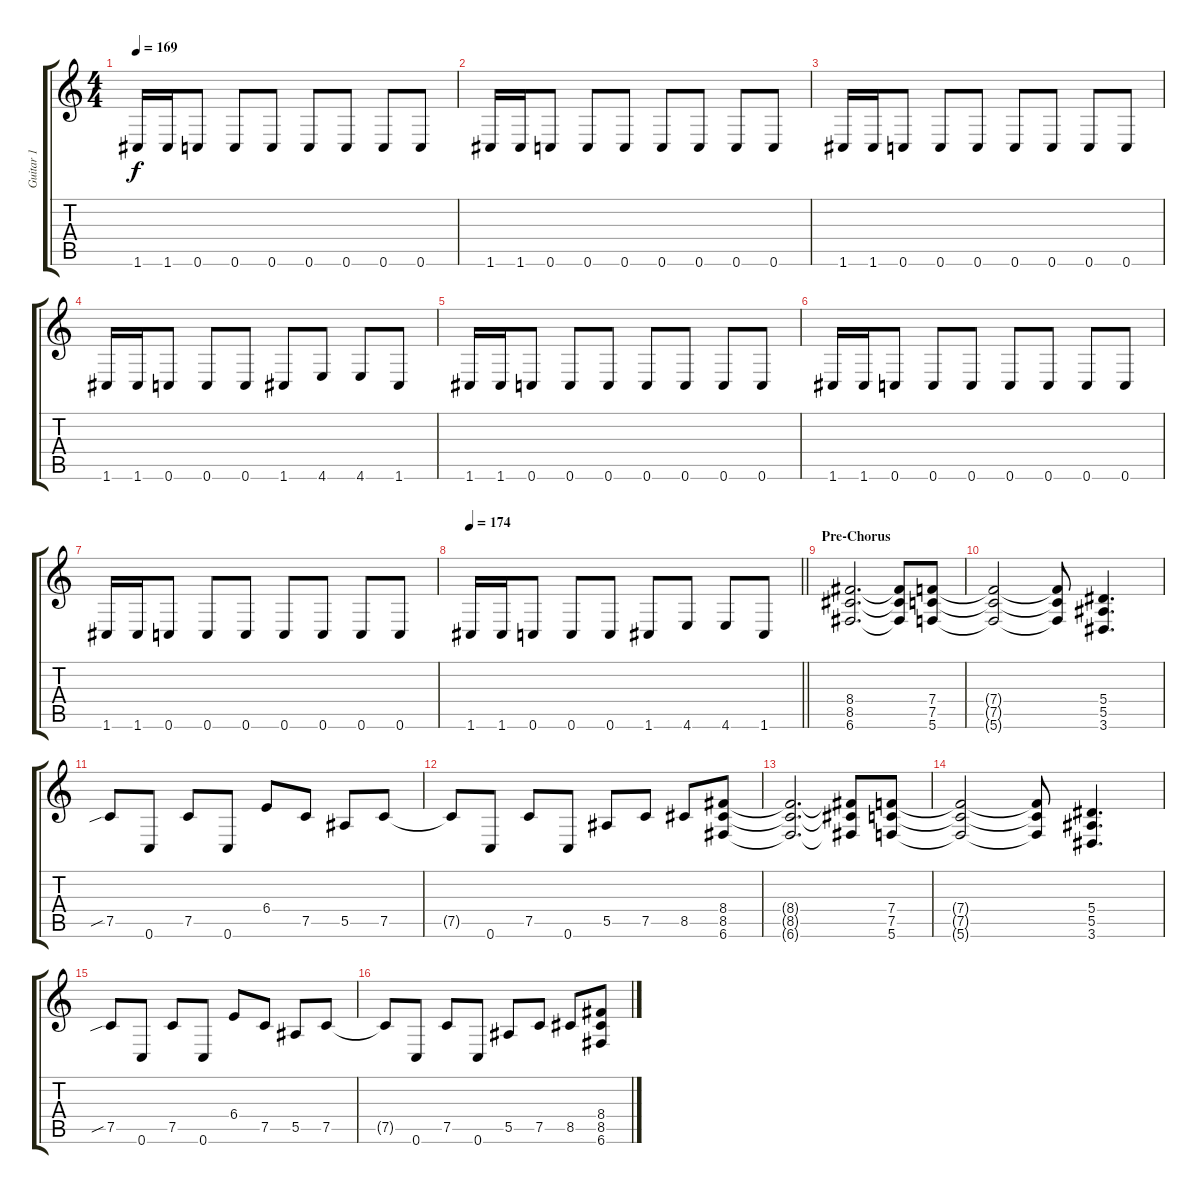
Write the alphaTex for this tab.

\track ("Guitar 1" "Guitar 1") {instrument distortionguitar}
\staff {score tabs}
\tuning (C4 G3 Eb3 Bb2 F2 C2) {hide}
\ts (4 4)
\tempo 169
\clef g2
\ks c
1.6.16{dy f} 1.6.16 0.6.8 0.6.8 0.6.8 0.6.8 0.6.8 0.6.8 0.6.8 |
1.6.16 1.6.16 0.6.8 0.6.8 0.6.8 0.6.8 0.6.8 0.6.8 0.6.8 |
1.6.16 1.6.16 0.6.8 0.6.8 0.6.8 0.6.8 0.6.8 0.6.8 0.6.8 |
1.6.16 1.6.16 0.6.8 0.6.8 0.6.8 1.6.8 4.6.8 4.6.8 1.6.8 |
1.6.16 1.6.16 0.6.8 0.6.8 0.6.8 0.6.8 0.6.8 0.6.8 0.6.8 |
1.6.16 1.6.16 0.6.8 0.6.8 0.6.8 0.6.8 0.6.8 0.6.8 0.6.8 |
1.6.16 1.6.16 0.6.8 0.6.8 0.6.8 0.6.8 0.6.8 0.6.8 0.6.8 |
\tempo 174
\barLineRight lightlight
1.6.16 1.6.16 0.6.8 0.6.8 0.6.8 1.6.8 4.6.8 4.6.8 1.6.8 |
\section ("" "Pre-Chorus")
(8.4 8.5 6.6).2{d} (8.4{t} 8.5{t} 6.6{t}).8 (7.4 7.5 5.6).8 |
(7.4{t} 7.5{t} 5.6{t}).2 (7.4{t} 7.5{t} 5.6{t}).8 (5.4 5.5 3.6).4{d} |
7.5{sib}.8 0.6.8 7.5.8 0.6.8 6.4.8 7.5.8 5.5.8 7.5.8 |
7.5{t}.8 0.6.8 7.5.8 0.6.8 5.5.8 7.5.8 8.5.8 (8.4 8.5 6.6).8 |
(8.4{t} 8.5{t} 6.6{t}).2{d} (8.4{t} 8.5{t} 6.6{t}).8 (7.4 7.5 5.6).8 |
(7.4{t} 7.5{t} 5.6{t}).2 (7.4{t} 7.5{t} 5.6{t}).8 (5.4 5.5 3.6).4{d} |
7.5{sib}.8 0.6.8 7.5.8 0.6.8 6.4.8 7.5.8 5.5.8 7.5.8 |
7.5{t}.8 0.6.8 7.5.8 0.6.8 5.5.8 7.5.8 8.5.8 (8.4 8.5 6.6).8
